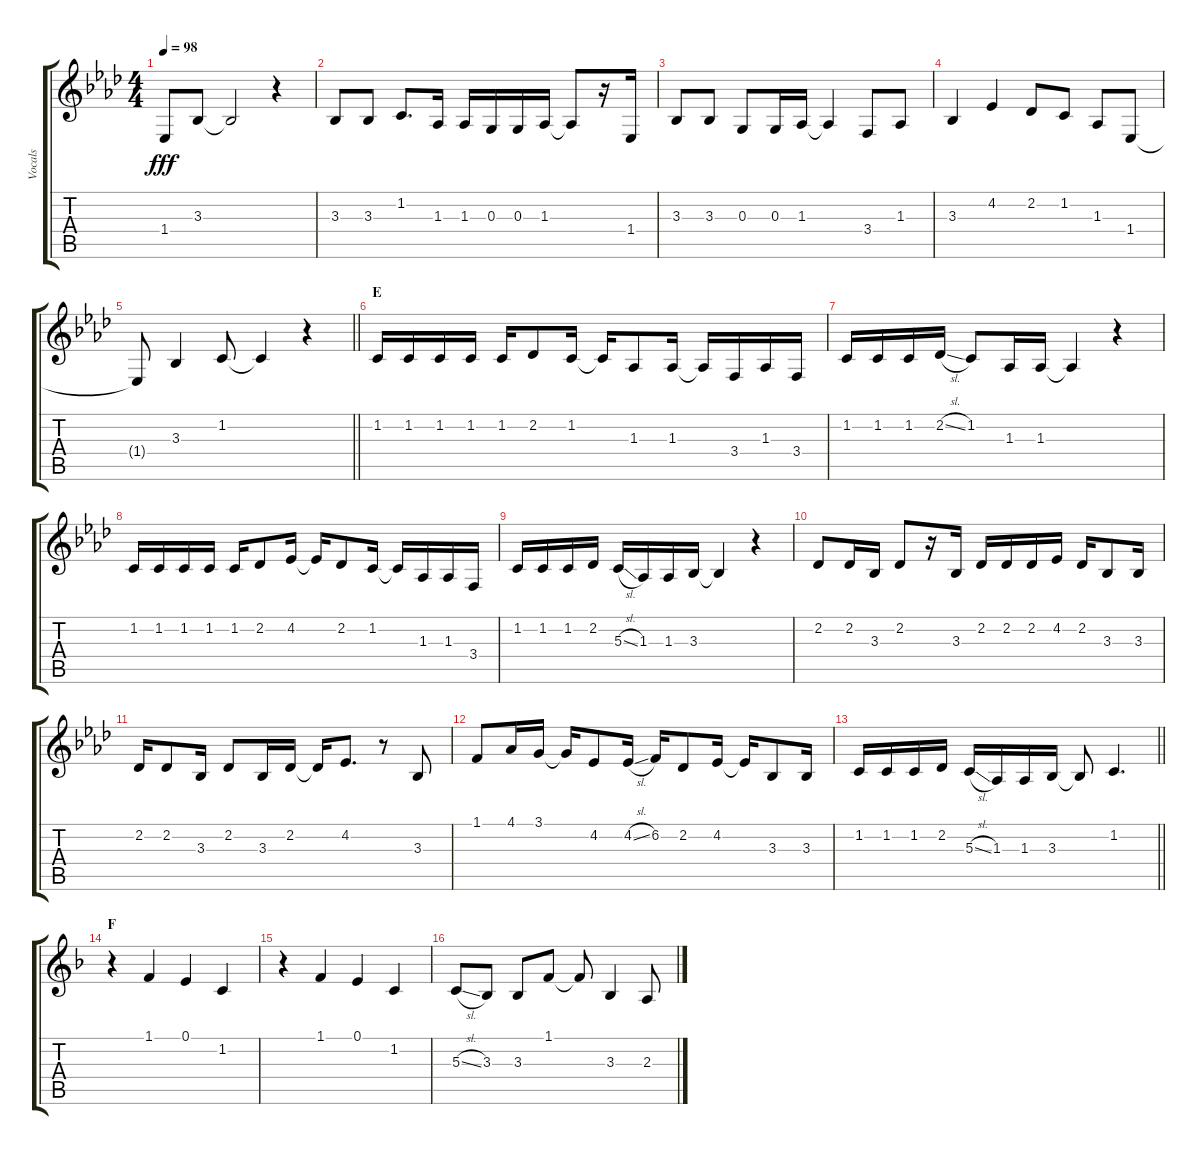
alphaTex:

\track ("Vocals" "Vocals") {instrument voiceoohs}
\staff {score tabs}
\tuning (E4 B3 G3 D3 A2 E2) {hide}
\ts (4 4)
\tempo 98
\clef g2
\ks ab
1.4.8{dy fff} 3.3.8 3.3{t}.2 r.4 |
3.3.8 3.3.8 1.2.8{d} 1.3.16 1.3.16 0.3.16 0.3.16 1.3.16 1.3{t}.8 r.16 1.4.16 |
3.3.8 3.3.8 0.3.8 0.3.16 1.3.16 1.3{t}.4 3.4.8 1.3.8 |
3.3.4 4.2.4 2.2.8 1.2.8 1.3.8 1.4.8 |
\barLineRight lightlight
1.4{t}.8 3.3.4 1.2.8 1.2{t}.4 r.4 |
\section ("" "E")
1.2.16 1.2.16 1.2.16 1.2.16 1.2.16 2.2.8 1.2.16 1.2{t}.16 1.3.8 1.3.16 1.3{t}.16 3.4.16 1.3.16 3.4.16 |
1.2.16 1.2.16 1.2.16 2.2{sl}.16 1.2.8 1.3.16 1.3.16 1.3{t}.4 r.4 |
1.2.16 1.2.16 1.2.16 1.2.16 1.2.16 2.2.8 4.2.16 4.2{t}.16 2.2.8 1.2.16 1.2{t}.16 1.3.16 1.3.16 3.4.16 |
1.2.16 1.2.16 1.2.16 2.2.16 5.3{sl}.16 1.3.16 1.3.16 3.3.16 3.3{t}.4 r.4 |
2.2.8 2.2.16 3.3.16 2.2.8 r.16 3.3.16 2.2.16 2.2.16 2.2.16 4.2.16 2.2.16 3.3.8 3.3.16 |
2.2.16 2.2.8 3.3.16 2.2.8 3.3.16 2.2.16 2.2{t}.16 4.2.8{d} r.8 3.3.8 |
1.1.8 4.1.16 3.1.16 3.1{t}.16 4.2.8 4.2{sl}.16 6.2.16 2.2.8 4.2.16 4.2{t}.16 3.3.8 3.3.16 |
\barLineRight lightlight
1.2.16 1.2.16 1.2.16 2.2.16 5.3{sl}.16 1.3.16 1.3.16 3.3.16 3.3{t}.8 1.2.4{d} |
\section ("" "F")
\ks f
r.4 1.1.4 0.1.4 1.2.4 |
r.4 1.1.4 0.1.4 1.2.4 |
5.3{sl}.8 3.3.8 3.3.8 1.1.8 1.1{t}.8 3.3.4 2.3.8
